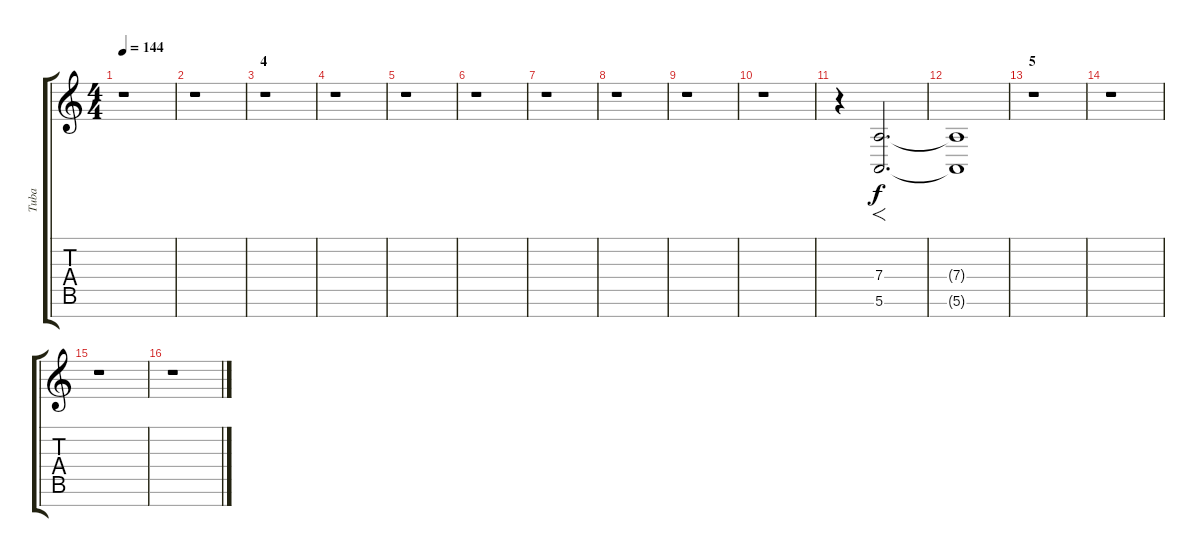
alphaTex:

\track ("Tuba" "Tuba") {instrument tuba}
\staff {score tabs}
\tuning (E4 B3 G3 D3 A2 E2 B1) {hide}
\ts (4 4)
\tempo 144
\clef g2
\ks c
r.1{dy f} |
r.1 |
\section ("" "4")
r.1 |
r.1 |
r.1 |
r.1 |
r.1 |
r.1 |
r.1 |
r.1 |
r.4 (7.4 5.6).2{f d} |
(7.4{t} 5.6{t}).1 |
\section ("" "5")
r.1 |
r.1 |
r.1 |
r.1
